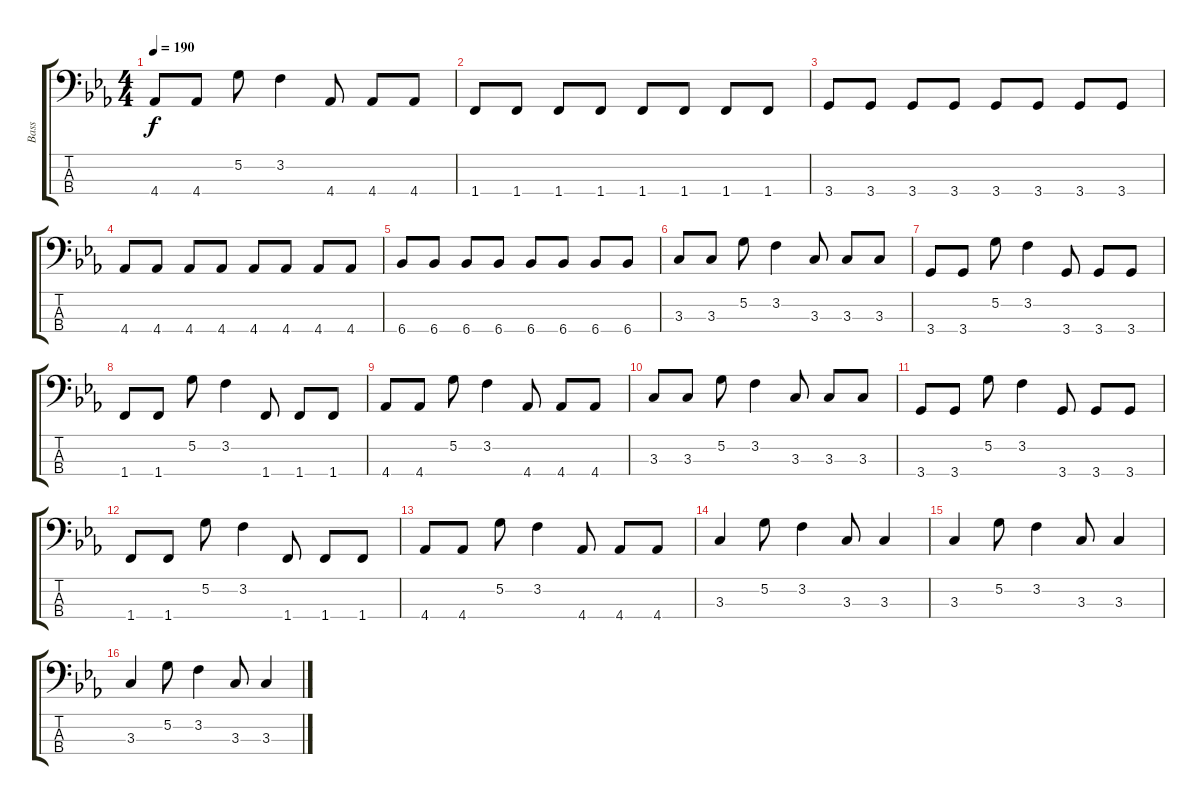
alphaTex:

\track ("Bass" "Bass") {instrument electricbasspick}
\staff {score tabs}
\tuning (G2 D2 A1 E1) {hide}
\ts (4 4)
\tempo 190
\clef f4
\ks eb
4.4.8{dy f} 4.4.8 5.2.8 3.2.4 4.4.8 4.4.8 4.4.8 |
1.4.8 1.4.8 1.4.8 1.4.8 1.4.8 1.4.8 1.4.8 1.4.8 |
3.4.8 3.4.8 3.4.8 3.4.8 3.4.8 3.4.8 3.4.8 3.4.8 |
4.4.8 4.4.8 4.4.8 4.4.8 4.4.8 4.4.8 4.4.8 4.4.8 |
6.4.8 6.4.8 6.4.8 6.4.8 6.4.8 6.4.8 6.4.8 6.4.8 |
3.3.8 3.3.8 5.2.8 3.2.4 3.3.8 3.3.8 3.3.8 |
3.4.8 3.4.8 5.2.8 3.2.4 3.4.8 3.4.8 3.4.8 |
1.4.8 1.4.8 5.2.8 3.2.4 1.4.8 1.4.8 1.4.8 |
4.4.8 4.4.8 5.2.8 3.2.4 4.4.8 4.4.8 4.4.8 |
3.3.8 3.3.8 5.2.8 3.2.4 3.3.8 3.3.8 3.3.8 |
3.4.8 3.4.8 5.2.8 3.2.4 3.4.8 3.4.8 3.4.8 |
1.4.8 1.4.8 5.2.8 3.2.4 1.4.8 1.4.8 1.4.8 |
4.4.8 4.4.8 5.2.8 3.2.4 4.4.8 4.4.8 4.4.8 |
3.3.4 5.2.8 3.2.4 3.3.8 3.3.4 |
3.3.4 5.2.8 3.2.4 3.3.8 3.3.4 |
3.3.4 5.2.8 3.2.4 3.3.8 3.3.4
